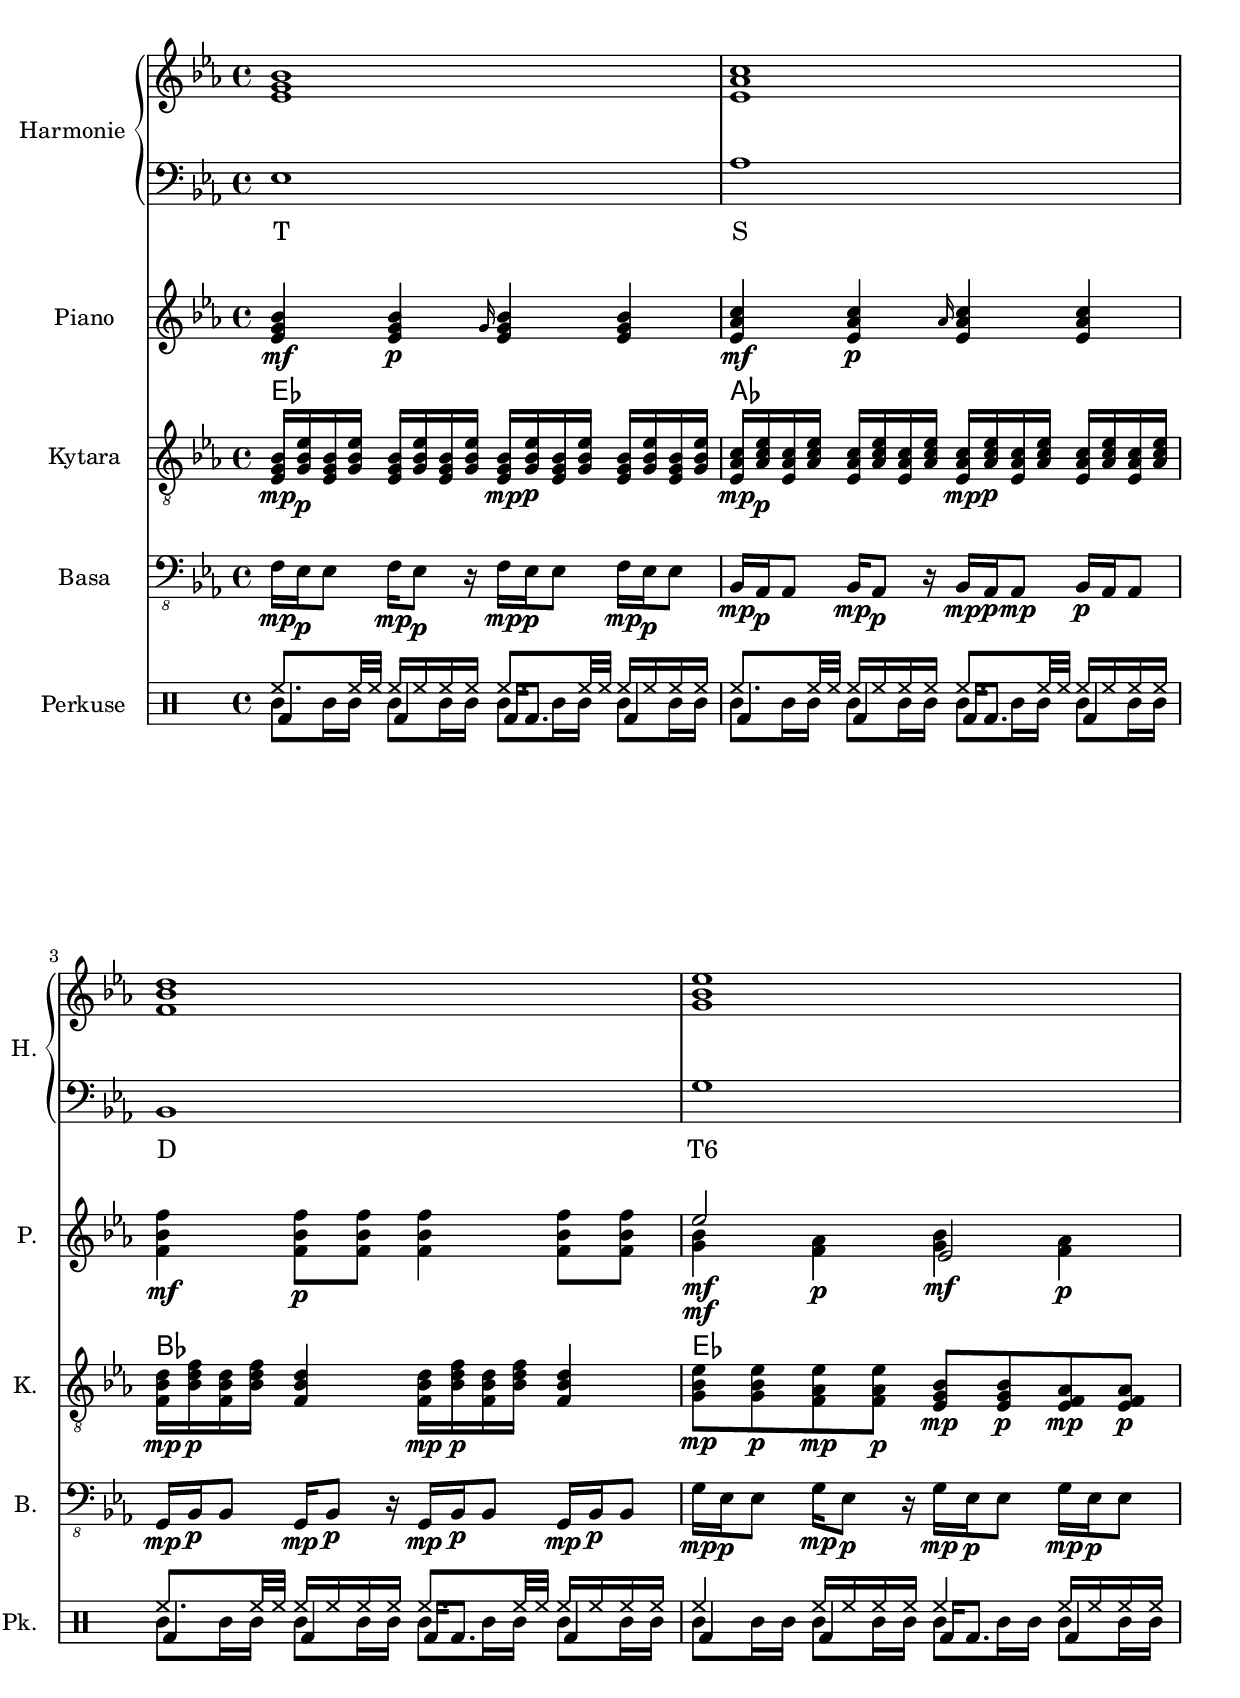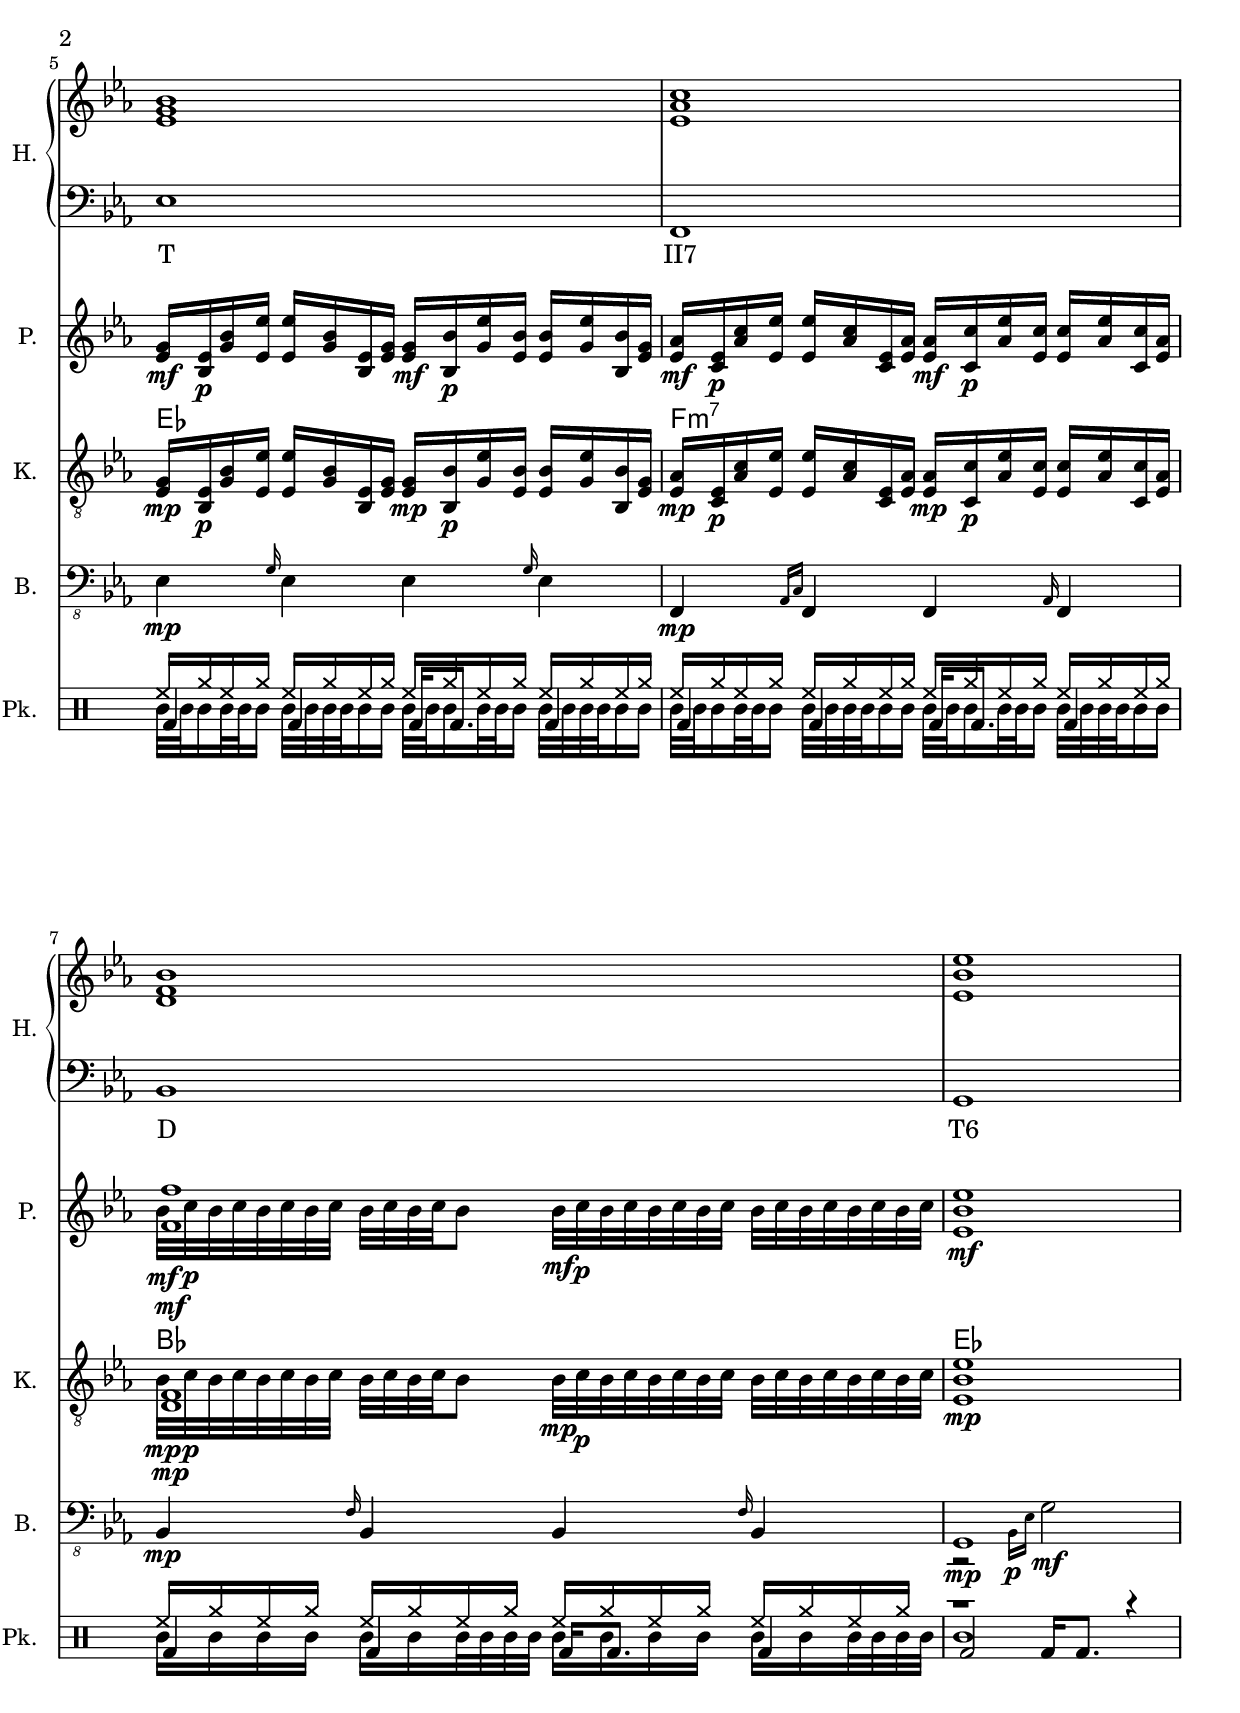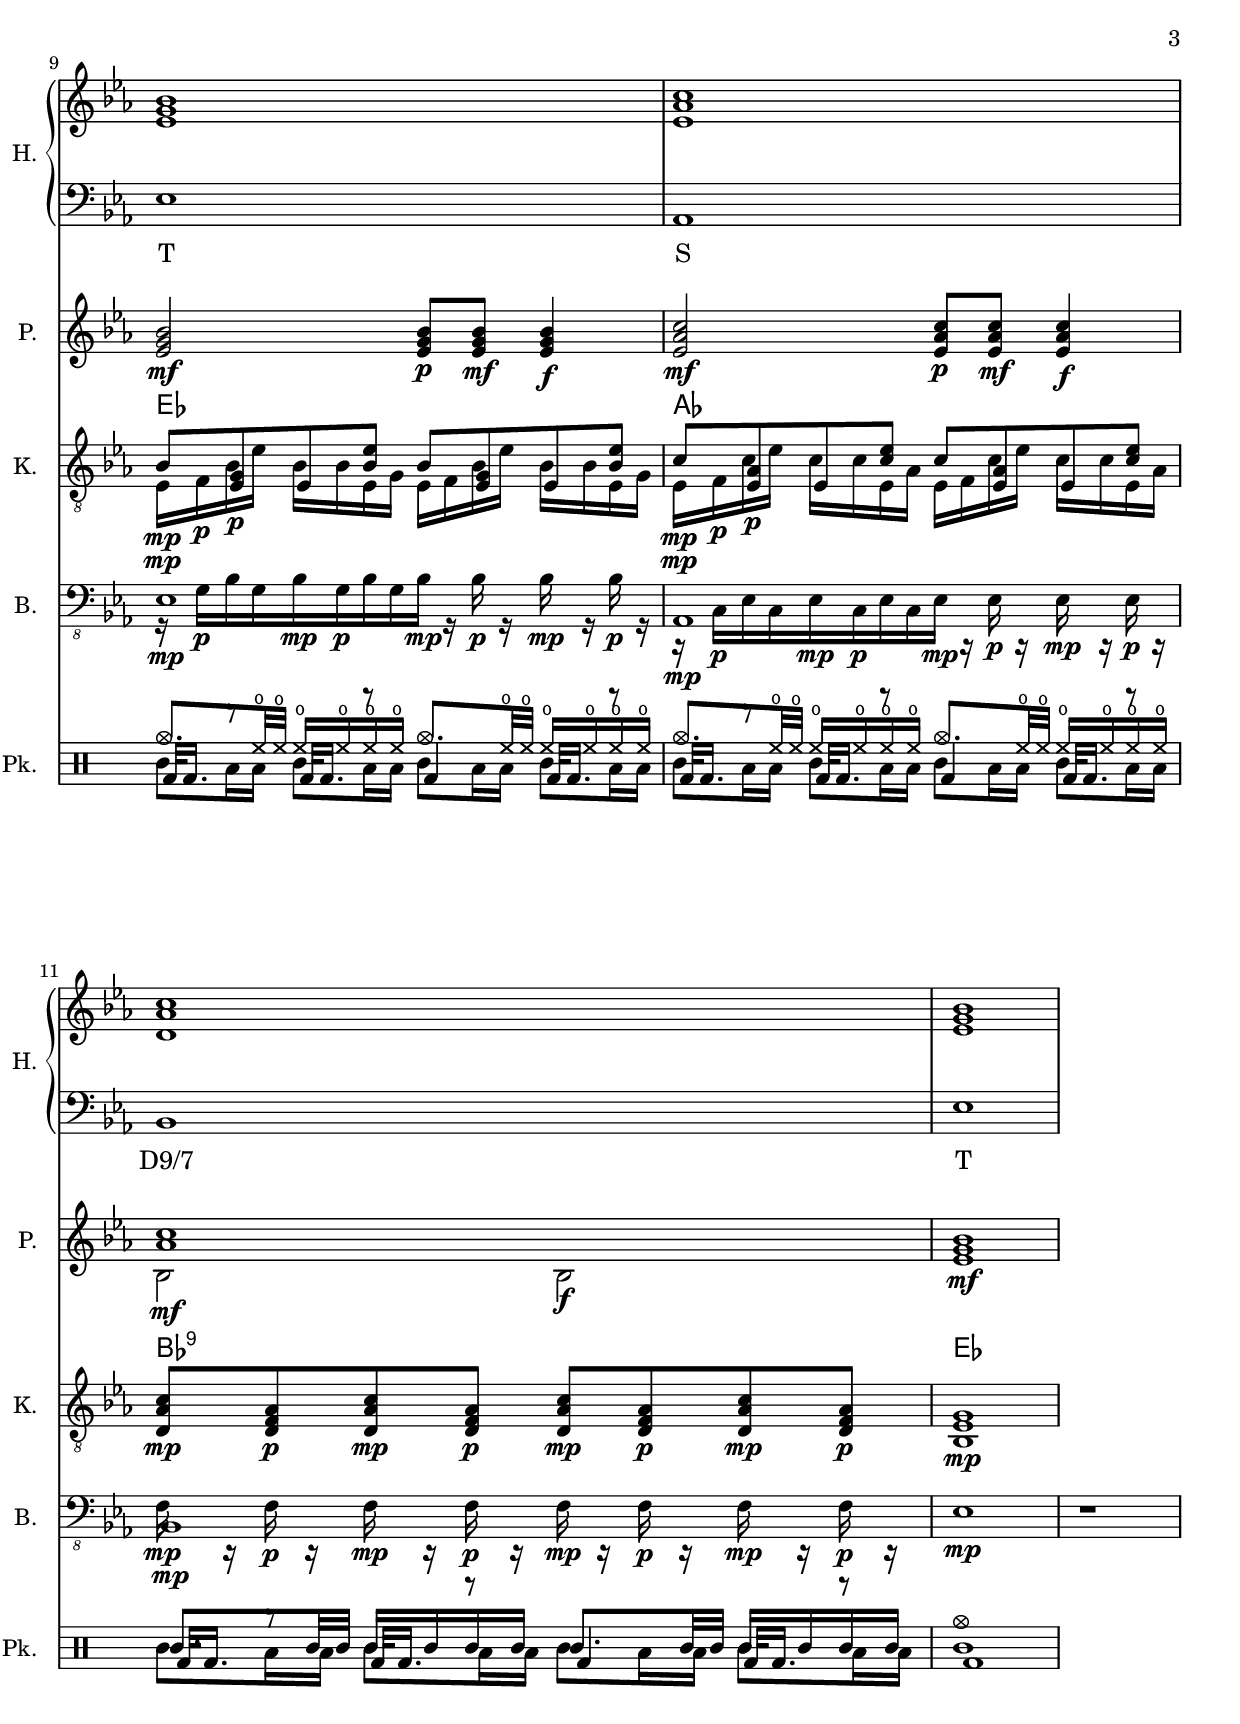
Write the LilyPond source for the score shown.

\version "2.10.33"


% Es-Dur:
% es - f - g ^ as - b - c - d ^ es


harmonieNahore = \relative es' {
	\clef treble
	\key es \major
	\time 4/4
	
	<es g bes>1
	<es as c>
	<f bes d>
	<g bes es>
	
	<es g bes>
	<es as c>
	<d f bes>
	<es bes' es>
	
	<es g bes>
	<es as c>
	<d as' c>
	<es g bes>
}


harmonieDole = <<
\relative es {
	\clef bass
	\key es \major
	\time 4/4

	es1
	as
	bes,
	g'
	
	es
	f,
	bes
	g
	
	es'
	as,
	bes
	es
}
\addlyrics {
	T S D "T6"
	T "II7" D "T6"
	T S "D9/7" T
}
>>


piano = \relative es' {
	\clef treble
	\key es \major
	\time 4/4
	
	<es g bes>4\mf <es g bes>\p \grace { g16 } <es g bes>4 <es g bes>
	<es as c>4\mf <es as c>\p \grace { as16 } <es as c>4 <es as c>
	<f bes f'>4\mf <f bes f'>8\p <f bes f'> <f bes f'>4 <f bes f'>8 <f bes f'>
	<< { es'2\mf es, } \\ { <g bes>4\mf <f as>\p <g bes>\mf <f as>\p } >>
	
	<es g>16\mf <es bes>\p <g bes> <es es'> <es es'> <g bes> <es bes> <es g>
		<es g>16\mf <bes bes'>\p <g' es'> <es bes'> <es bes'> <g es'> <bes, bes'> <es g>
	<es as>16\mf <es c>\p <as c> <es es'> <es es'> <as c> <es c> <es as>
		<es as>16\mf <c c'>\p <as' es'> <es c'> <es c'> <as es'> <c, c'> <es as>
	<< <f f'>1\mf \\ { bes32\mf c\p bes c bes c bes c bes c bes c bes8
		bes32\mf c\p bes c bes c bes c bes c bes c bes c bes c } >>
	<es, bes' es>1\mf
	
	<es g bes>2\mf <es g bes>8\p <es g bes>\mf <es g bes>4\f
	<es as c>2\mf <es as c>8\p <es as c>\mf <es as c>4\f
	<< <as c>1\mf \\ { bes,2 bes\f } >>
	<es g bes>1\mf
}


kytara = \relative es {
	\clef "treble_8"
	\key es \major
	\time 4/4
		
	<es g bes>16\mp <g bes es>\p <es g bes> <g bes es> <es g bes> <g bes es> <es g bes> <g bes es>
		<es g bes>\mp <g bes es>\p <es g bes> <g bes es> <es g bes> <g bes es> <es g bes> <g bes es>
	<es as c>16\mp <as c es>\p <es as c> <as c es> <es as c> <as c es> <es as c> <as c es>
		<es as c>\mp <as c es>\p <es as c> <as c es> <es as c> <as c es> <es as c> <as c es>
	<f bes d>16\mp <bes d f>\p <f bes d> <bes d f> <f bes d>4
		<f bes d>16\mp <bes d f>\p <f bes d> <bes d f> <f bes d>4
	<g bes es>8\mp <g bes es>\p <f as es'>\mp <f as es'>\p
		<es g bes>\mp <es g bes>\p <es f as>\mp <es f as>\p
		
	<es g>16\mp <es bes>\p <g bes> <es es'> <es es'> <g bes> <es bes> <es g>
		<es g>16\mp <bes bes'>\p <g' es'> <es bes'> <es bes'> <g es'> <bes, bes'> <es g>
	<es as>16\mp <es c>\p <as c> <es es'> <es es'> <as c> <es c> <es as>
		<es as>16\mp <c c'>\p <as' es'> <es c'> <es c'> <as es'> <c, c'> <es as>
	<< <d f>1\mp \\ { bes'32\mp c\p bes c bes c bes c bes c bes c bes8
		bes32\mp c\p bes c bes c bes c bes c bes c bes c bes c } >>
	<es, bes' es>1\mp
	
	<< bes'8\mp \\ { es,16\mp f\p } >>
		<< <es g>8\p \\ { bes'16 es } >>
		<< es,8 \\ { bes'16 bes } >>
		<< <bes es>8 \\ { es,16 g } >>
		<< bes8 \\ { es,16 f } >>
		<< <es g>8 \\ { bes'16 es } >>
		<< es,8 \\ { bes'16 bes } >>
		<< <bes es>8 \\ { es,16 g } >>
	<< c8\mp \\ { es,16\mp f\p } >>
		<< <es as>8\p \\ { c'16 es } >>
		<< es,8 \\ { c'16 c } >>
		<< <c es>8 \\ { es,16 as } >>
		<< c8 \\ { es,16 f } >>
		<< <es as>8 \\ { c'16 es } >>
		<< es,8 \\ { c'16 c } >>
		<< <c es>8 \\ { es,16 as } >>
	<d, as' c>8\mp <d f as>\p <d as' c>8\mp <d f as>\p
		<d as' c>\mp <d f as>\p <d as' c>8\mp <d f as>\p
	<bes es g>1\mp
}
kytaraCh = \chordmode {
	es as bes es
	es f:m7 bes es
	es as bes:9 es
}


basa = \relative es, {
	\clef "bass_8"
	\key es \major
	\time 4/4
	
	f16\mp es\p es8 f16\mp es8\p r16 f\mp es\p es8 f16\mp es\p es8
	bes16\mp as\p as8 bes16\mp as8\p r16 bes\mp as\p as8\mp bes16\p as as8
	g16\mp bes\p bes8 g16\mp bes8\p r16 g\mp bes\p bes8 g16\mp bes\p bes8
	g'16\mp es\p es8 g16\mp es8\p r16 g\mp es\p es8 g16\mp es\p es8
	
	es4\mp \grace { g16 } es4 es \grace { g16 } es4
	f,4\mp \grace { as16[ c] } f,4 f \grace { as16 } f4
	bes4\mp \grace { f'16 } bes,4 bes \grace { f'16 } bes,4
	<< g1\mp \\ { r2 \grace { bes16\p[ es] } g2\mf } >>
	
	<< es1\mp \\ { r16 g\p[ bes g bes\mp g\p bes g bes\mp] r bes\p r bes\mp r bes\p r } >>
	<< as,1\mp \\ { r16 c\p[ es c es\mp c\p es c es\mp] r es\p r es\mp r es\p r } >>
	<< bes1\mp \\ { f'16\mp r f\p r f\mp r f\p r f\mp r f\p r f\mp r f\p r } >>
	es1\mp
	
	r1
}


kopak = \drummode {
	\time 4/4
	
	bda4 bda bda16 bda8. bda4
	bda4 bda bda16 bda8. bda4
	bda4 bda bda16 bda8. bda4
	bda4 bda bda16 bda8. bda4
	
	bda4 bda bda16 bda8. bda4
	bda4 bda bda16 bda8. bda4
	bda4 bda bda16 bda8. bda4
	bda2 bda16 bda8. r4

	bda32 bda16. r8 bda32 bda16. r8 bda4 bda32 bda16. r8
	bda32 bda16. r8 bda32 bda16. r8 bda4 bda32 bda16. r8
	bda32 bda16. r8 bda32 bda16. r8 bda4 bda32 bda16. r8
	bda1
}


bubny = \drummode {
	\time 4/4
	
	timl8 timl16 timl timl8 timl16 timl timl8 timl16 timl timl8 timl16 timl
	timl8 timl16 timl timl8 timl16 timl timl8 timl16 timl timl8 timl16 timl
	timl8 timl16 timl timl8 timl16 timl timl8 timl16 timl timl8 timl16 timl
	timl8 timl16 timl timl8 timl16 timl timl8 timl16 timl timl8 timl16 timl
	
	timl32 timl timl16 timl32 timl timl16 timl32 timl timl timl timl16 timl
		timl32 timl timl16 timl32 timl timl16 timl32 timl timl timl timl16 timl
	timl32 timl timl16 timl32 timl timl16 timl32 timl timl timl timl16 timl
		timl32 timl timl16 timl32 timl timl16 timl32 timl timl timl timl16 timl
	timh16 timh timh timh timh timh timh32 timh timh timh
		timh16 timh timh timh timh timh timh32 timh timh timh
	ssl1
	
	tomml8 toml16 toml tomml8 toml16 toml tomml8 toml16 toml tomml8 toml16 toml
	tomml8 toml16 toml tomml8 toml16 toml tomml8 toml16 toml tomml8 toml16 toml
	tomml8 toml16 toml tomml8 toml16 toml tomml8 toml16 toml tomml8 toml16 toml
	ssl1
}


cinely = \drummode {
	\time 4/4
	
	hh8. hh32 hh hh16 hh hh hh hh8. hh32 hh hh16 hh hh hh
	hh8. hh32 hh hh16 hh hh hh hh8. hh32 hh hh16 hh hh hh
	hh8. hh32 hh hh16 hh hh hh hh8. hh32 hh hh16 hh hh hh
	hh4 hh16 hh hh hh hh4 hh16 hh hh hh
	
	hh16 cymr hh cymr hh cymr hh cymr hh cymr hh cymr hh cymr hh cymr
	hh16 cymr hh cymr hh cymr hh cymr hh cymr hh cymr hh cymr hh cymr
	hh16 cymr hh cymr hh cymr hh cymr hh cymr hh cymr hh cymr hh cymr
	r1
	
	cymc8. hho32 hho hho16 hho hho hho cymc8. hho32 hho hho16 hho hho hho
	cymc8. hho32 hho hho16 hho hho hho cymc8. hho32 hho hho16 hho hho hho
	tamb8. tamb32 tamb tamb16 tamb tamb tamb tamb8. tamb32 tamb tamb16 tamb tamb tamb
	cymc1
}


\score {
	<<
		\new PianoStaff <<
			\set PianoStaff.instrumentName = "Harmonie "
			\set PianoStaff.shortInstrumentName = "H. "
			\new Staff \harmonieNahore
			\new Staff \harmonieDole
		>>
		
		\new Staff {
			\set Staff.instrumentName = "Piano "
			\set Staff.shortInstrumentName = "P. "
			\piano
		}
		
		\new ChordNames \kytaraCh
		\new Staff {
			\set Staff.instrumentName = "Kytara "
			\set Staff.shortInstrumentName = "K. "
			\kytara
		}
		
		\new Staff {
			\set Staff.instrumentName = "Basa "
			\set Staff.shortInstrumentName = "B. "
			\basa
		}
		
		\new DrumStaff <<
			\set Staff.instrumentName = "Perkuse "
			\set Staff.shortInstrumentName = "Pk. "
			\new DrumVoice { \voiceOne \cinely }
			\new DrumVoice { \voiceTwo \bubny }
			\new DrumVoice { \voiceThree \kopak }
		>>
	>>
	
	\layout { }
}


\score {
	<<
		\new Staff {
			\set Staff.midiInstrument = #"acoustic grand"
			\piano
		}
		
		\new Staff {
			\set Staff.midiInstrument = #"overdriven guitar"
			\kytara
		}
		
		\new Staff {
			\set Staff.midiInstrument = #"electric bass (pick)"
			\basa
		}
		
		\new DrumStaff <<
			\cinely
			\bubny
			\kopak
		>>
	>>
	
	\midi { }
}

